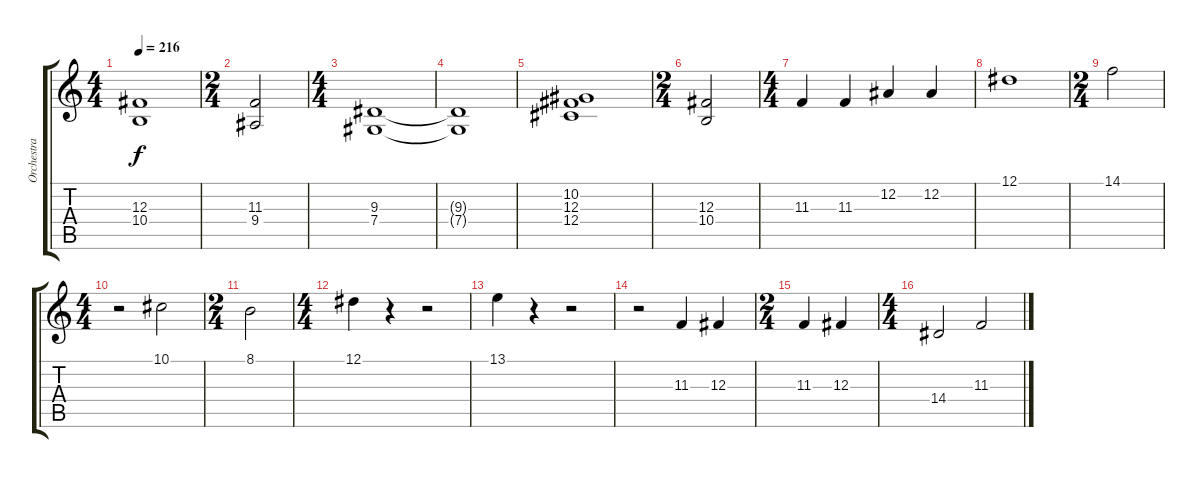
\track ("Orchestra 1" "Orchestra ") {instrument stringensemble1}
\staff {score tabs}
\tuning (Eb4 Bb3 Gb3 Db3 Ab2 Eb2) {hide}
\ts (4 4)
\tempo 216
\clef g2
\ks c
(12.3 10.4).1{dy f} |
\ts (2 4)
(11.3 9.4).2 |
\ts (4 4)
(9.3 7.4).1 |
(9.3{t} 7.4{t}).1 |
(10.2 12.3 12.4).1 |
\ts (2 4)
(12.3 10.4).2 |
\ts (4 4)
11.3.4 11.3.4 12.2.4 12.2.4 |
12.1.1 |
\ts (2 4)
14.1.2 |
\ts (4 4)
r.2 10.1.2 |
\ts (2 4)
8.1.2 |
\ts (4 4)
12.1.4 r.4 r.2 |
13.1.4 r.4 r.2 |
r.2 11.3.4 12.3.4 |
\ts (2 4)
11.3.4 12.3.4 |
\ts (4 4)
14.4.2 11.3.2
